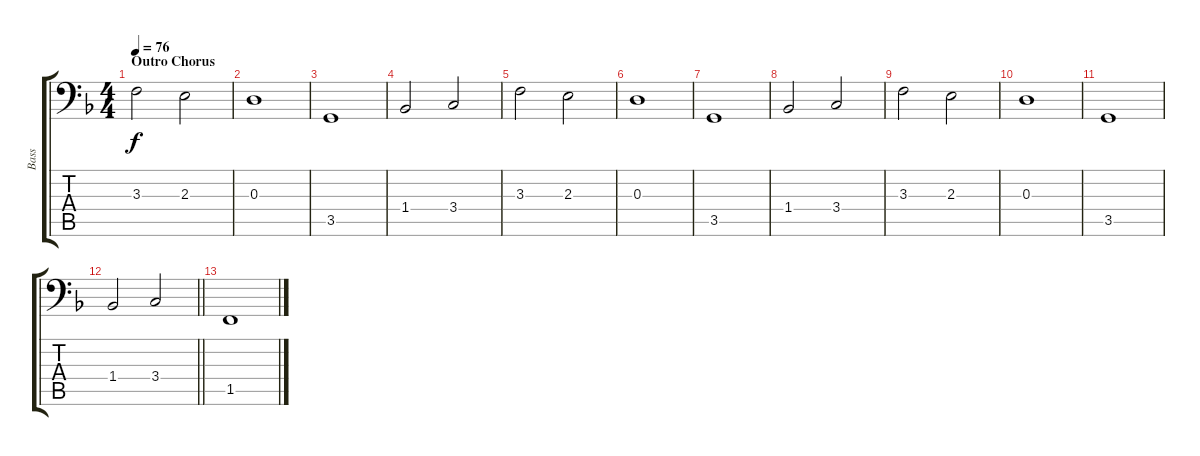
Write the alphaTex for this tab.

\track ("Bass" "Bass") {instrument electricbassfinger}
\staff {score tabs}
\tuning (C3 G2 D2 A1 E1 B0) {hide}
\ts (4 4)
\section ("" "Outro Chorus")
\tempo 76
\clef f4
\ks f
3.3.2{dy f} 2.3.2 |
0.3.1 |
3.5.1 |
1.4.2 3.4.2 |
3.3.2 2.3.2 |
0.3.1 |
3.5.1 |
1.4.2 3.4.2 |
3.3.2 2.3.2 |
0.3.1 |
3.5.1 |
\barLineRight lightlight
1.4.2 3.4.2 |
1.5.1
